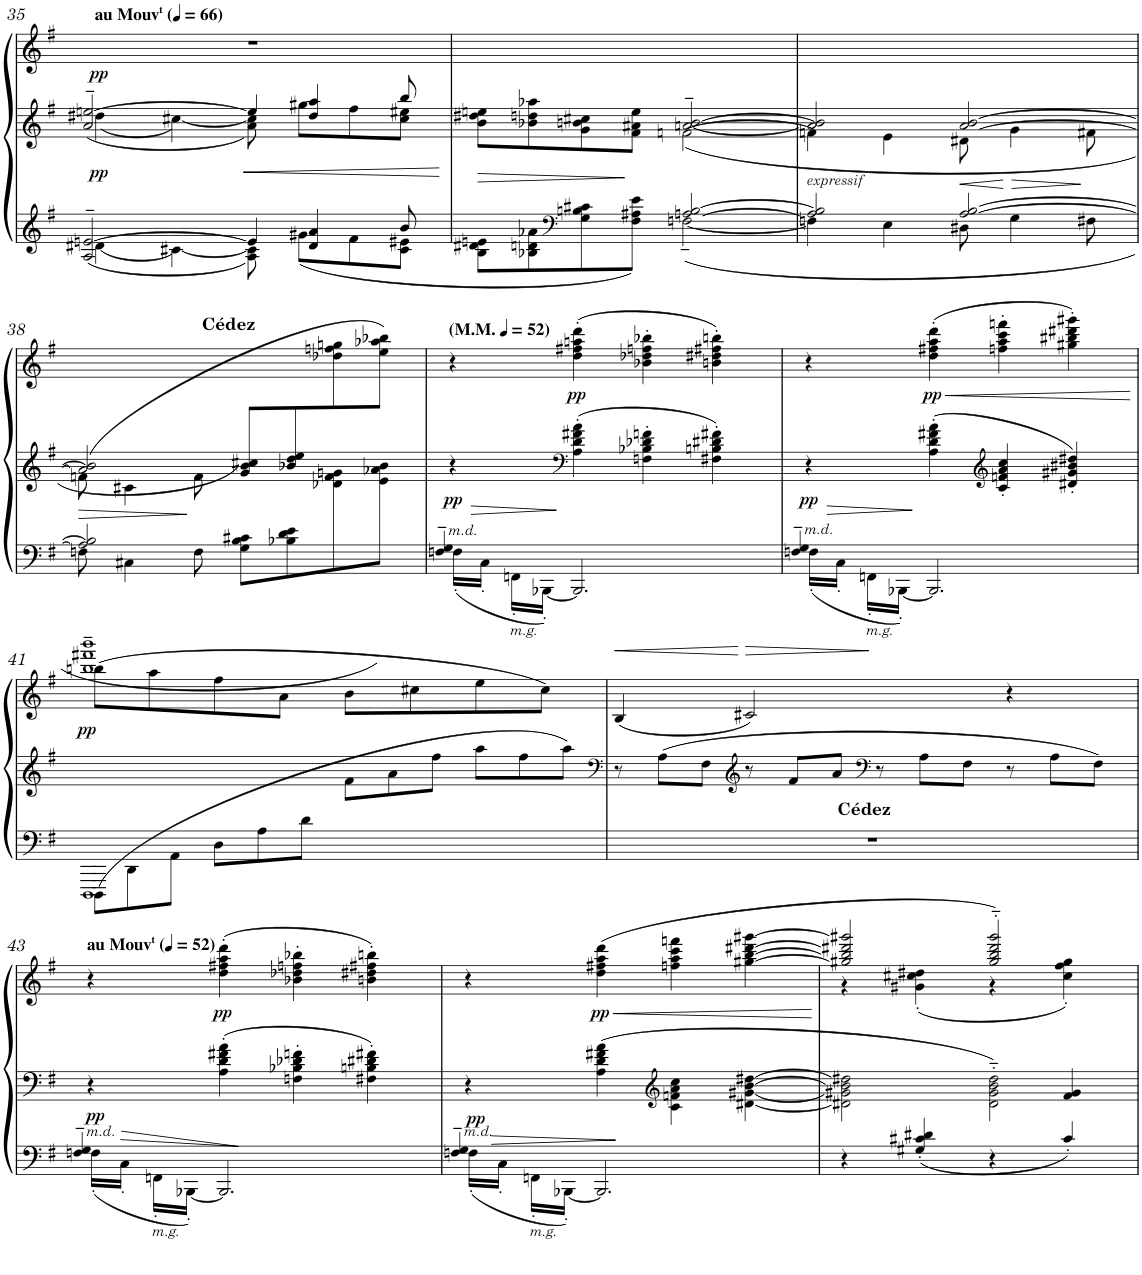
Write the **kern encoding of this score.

**kern	**kern	**kern	**dynam
*part1	*part1	*part1	*part1
*staff3	*staff2	*staff1	*staff1/2/3
*I"Piano	*	*	*
*I'Piano	*	*	*
!!LO:PB:g=z
*clefG2	*clefG2	*clefG2	*
*k[f#]	*k[f#]	*k[f#]	*
*M4/4	*M4/4	*M4/4	*
*MM66	*MM66	*MM66	*
=35	=35	=35	=35
*^	*^	*	*
*	*^	*	*^	*	*
!	!	!	!	!	!	!LO:TX:a:B:t=au Mouv	!
!	!	!	!	!	!	!LO:TX:a:t=t	!
!	!	!	!	!	!	!	!LO:DY:a=3
!	!	!	!	!	!	!	!LO:DY:n=1:a=2
4d#X\	2ryy	2A/~ [2en/~	2a/~ [2een/~	4dd#X\	2ryy	1r	pp pp
[4c#X\	.	.	.	[4cc#X\	.	.	.
8A\ 8c#\]	8ryy	4e/]	4ee/]	8a\ 8cc#\]	8ryy	.	.
8g#X\L	4d#/ 4a/	.	.	8gg#X\L	4dd#/ 4aa/	.	.
8f#\	.	8ryy	8ryy	8ff#\	.	.	.
8c#\ 8e#X\J	8ryy	8b/	8bb/	8cc#\ 8ee#X\J	8ryy	.	.
*	*v	*v	*	*	*	*	*
*	*	*	*v	*v	*	*
=36	=36	=36	=36	=36	=36
2ryy	8B\ 8d#X\ 8en\L	8b\ 8dd#X\ 8een\L	2ryy	1ryy	.
.	8B-X\ 8dn\ 8a-X\	8b-X\ 8ddn\ 8aa-X\	.	.	.
*clefF4	*	*	*	*	*
.	8G\ 8Bn\ 8c#X\	8g\ 8bn\ 8cc#X\	.	.	.
.	8F#\ 8A#X\ 8e\J	8f#\ 8a#X\ 8ee\J	.	.	.
[2Fn~\	[2An/ [2B/	[2an/~> [2b/~>	[2fn\	.	.
=37	=37	=37	=37	=37	=37
!	!	!LO:TX:b:i:t=expressif	!	!	!
4Fn\]	2A/] 2B/]	2a/] 2b/]	4fn\]	1ryy	.
4E\	.	.	4e\	.	.
8D#X\	[2A/ [2B/	[>2a/ [2b/	8d#X\	.	.
4G\	.	.	4g\	.	.
8F#X\	.	.	8f#X\	.	.
!!LO:LB:g=z
=38	=38	=38	=38	=38	=38
*	*	*	*^	*	*
8Fn\	2A/] 2B/]	(>2a/] 2b/]	8fn\	2.ryy	2ryy	.
4C#X\	.	.	4c#X\	.	.	.
8F\	.	.	8f\	.	.	.
!	!	!	!	!	!LO:TX:a:B:t=Cédez	!
2ryy	8G\ 8B\ 8c#X\L	8g/ 8b/ 8cc#X/L	4ryy	.	4ryy	.
.	8B-X\ 8d\ 8e\	8b-X/ 8dd/ 8ee/	.	.	.	.
.	4ryy	4ryy	4ryy	8d-X\ 8f\ 8gn\	8dd-X\ 8ffn\ 8ggn\	.
.	.	.	.	8e\ 8a-X\ 8b-\J	8ee\ 8aa-X\ 8bb-X\J)	.
*	*	*v	*v	*v	*	*
=39	=39	=39	=39	=39
*	*	*	*MM52	*
*	*	*^	*	*
*	*	*	*^	*	*
!	!	!	!	!	!LO:TX:a:B:t=(M.M.	!
!	!	!	!	!	!LO:TX:a:B:t=)	!
!LO:TX:a:i:t=m.d.	!	!	!	!	!	!
!	!	!	!	!	!	!LO:DY:a=3
*	*	*v	*v	*v	*	*
16F'\LL	4Fn/~ 4G/~	4r	4r	pp
16C'\JJ	.	.	.	.
!LO:TX:b:i:t=m.g.	!	!	!	!
16FFn'\LL	.	.	.	.
[16BBB-X'\JJ	.	.	.	.
*	*	*clefF4	*	*
!	!	!	!	!LO:DY:b
4ryy	2.BBB-/]	4A\' 4d\' 4f#X\' 4a\'	(4dd\' 4ff#X\' 4aan\' 4ddd\'	pp
2ryy	.	4Fn\' 4B-X\' 4d-X\' 4fn\'	4b-X\' 4dd-X\' 4ffn\' 4bb-X\'	.
.	.	4F#X\' 4Bn\' 4d#X\' 4f#X\'	4bn\' 4dd#X\' 4ff#X\' 4bbn\')	.
=40	=40	=40	=40	=40
!LO:TX:a:i:t=m.d.	!	!	!	!
!	!	!	!	!LO:DY:a=3
16F'\LL	4Fn/~ 4G/~	4r	4r	pp
16C'\JJ	.	.	.	.
!LO:TX:b:i:t=m.g.	!	!	!	!
16FFn'\LL	.	.	.	.
[16BBB-X'\JJ	.	.	.	.
!	!	!	!	!LO:HP:b
!	!	!	!	!LO:DY:n=1:b
4ryy	2.BBB-/]	4A\' 4d\' 4f#X\' 4a\'	(4dd\' 4ff#X\' 4aa\' 4ddd\'	< pp
*	*	*clefG2	*	*
2ryy	.	4c/' 4fn/' 4a/' 4cc/'	4ffn\' 4aa\' 4ccc\' 4fffn\'	.
.	.	4d#X/' 4g#X/' 4b#X/' 4dd#X/'	4gg#X\' 4bb#X\' 4ddd#X\' 4ggg#X\')	.
*v	*v	*	*	*
.	.	.	[
!!LO:LB:g=z
=41	=41	=41	=41
*Xbrackettup	*	*	*
*^	*^	*^	*
!	!	!	!	!	!	!LO:DY:b
12DDD\L	1DDD	2ryy	1ryy	1bbn~ 1fff#X~ 1bbb~	(>8bb\L	pp
12DD\	.	.	.	.	.	.
.	.	.	.	.	8aa\	.
12AA\J	.	.	.	.	.	.
12D\L	.	.	.	.	8ff#\	.
12A\	.	.	.	.	.	.
.	.	.	.	.	8a\J	.
12d\J	.	.	.	.	.	.
*	*	*Xbrackettup	*	*	*	*
2ryy	.	12f#\L	.	.	8b\L	.
.	.	12a\	.	.	.	.
.	.	.	.	.	8cc#X\	.
.	.	12ff#\J	.	.	.	.
.	.	12aa\L	.	.	8ee\	.
.	.	12ff#\	.	.	.	.
.	.	.	.	.	8cc#\J)	.
.	.	12aa\J	.	.	.	.
*v	*v	*	*	*	*	*
*	*v	*v	*	*	*
=42	=42	=42	=42	=42
*	*clefF4	*	*	*
*	*brackettup	*	*	*
!	!	!	!	!LO:HP:b
1r	12r	(4B/	2ryy	<
.	12A\L	.	.	.
.	12F#\J	.	.	.
*	*clefG2	*	*	*
!	!	!	!	!LO:HP:n=1:b
.	12r	2c#X/)	.	[ >
.	12f#/L	.	.	.
.	12a/J	.	.	.
*	*clefF4	*	*	*
!	!LO:TX:b:B:t=Cédez	!	!	!
.	12r	.	2ryy	]
.	12A\L	.	.	.
.	12F#\J	.	.	.
.	12r	4r	.	.
.	12A\L	.	.	.
.	12F#\J	.	.	.
*	*	*v	*v	*
!!LO:LB:g=z
=43	=43	=43	=43
*	*	*MM52	*
*^	*	*	*
!	!	!	!LO:TX:a:B:t=au Mouv	!
!	!	!	!LO:TX:a:t=t	!
!LO:TX:a:i:t=m.d.	!	!	!	!
!	!	!	!	!LO:DY:a=3
16F'\LL	4Fn/~ 4G/~	4r	4r	pp
16C'\JJ	.	.	.	.
!LO:TX:b:i:t=m.g.	!	!	!	!
16FFn'\LL	.	.	.	.
[16BBB-X'\JJ	.	.	.	.
!	!	!	!	!LO:DY:b
4ryy	2.BBB-/]	4A\' 4d\' 4f#X\' 4a\'	(4dd\' 4ff#X\' 4aa\' 4ddd\'	pp
2ryy	.	4Fn\' 4B-X\' 4d-X\' 4fn\'	4b-X\' 4dd-X\' 4ffn\' 4bb-X\'	.
.	.	4F#X\' 4Bn\' 4d#X\' 4f#X\'	4bn\' 4dd#X\' 4ff#X\' 4bbn\')	.
=44	=44	=44	=44	=44
!LO:TX:a:i:t=m.d.	!	!	!	!
!	!	!	!	!LO:DY:a=3
16F'\LL	4Fn/~ 4G/~	4r	4r	pp
16C'\JJ	.	.	.	.
!LO:TX:b:i:t=m.g.	!	!	!	!
16FFn'\LL	.	.	.	.
[16BBB-X'\JJ	.	.	.	.
!	!	!	!	!LO:HP:b
!	!	!	!	!LO:DY:n=1:b
4ryy	2.BBB-/]	4A\ 4d\ 4f#X\ 4a\	(4dd\ 4ff#X\ 4aa\ 4ddd\	< pp
*	*	*clefG2	*	*
2ryy	.	4c\ 4fn\ 4a\ 4cc\	4ffn\ 4aa\ 4ccc\ 4fffn\	.
.	.	[4d#X\ [4g#X\ [>4b\ [>4dd#X\	[4gg#X\ [4bb\ [4ddd#X\ [4ggg#X\	.
*v	*v	*	*	*
.	.	.	[
=45	=45	=45	=45
*	*^	*^	*
4r	2d#X\] 2g#X\] 2b\] 2dd#X\]	2ryy	2gg#X/] 2bb/] 2ddd#X/] 2ggg#X/]	4r	.
4G#X/' 4c#X/' 4d#X/'	.	.	.	(4g#X\' 4cc#X\' 4dd#X\'	.
4r	2d#\'>~> 2g#\'>~> 2b\'>~> 2dd#\'>~>	4ryy	2gg#/'~ 2bb/'~ 2ddd#/'~ 2ggg#/'~)	4r	.
4c#'/	.	4f#/ 4g#/	.	4cc#\' 4ff#\' 4gg#\')	.
*	*v	*v	*	*	*
*	*	*v	*v	*
=	=	=	=
*-	*-	*-	*-
